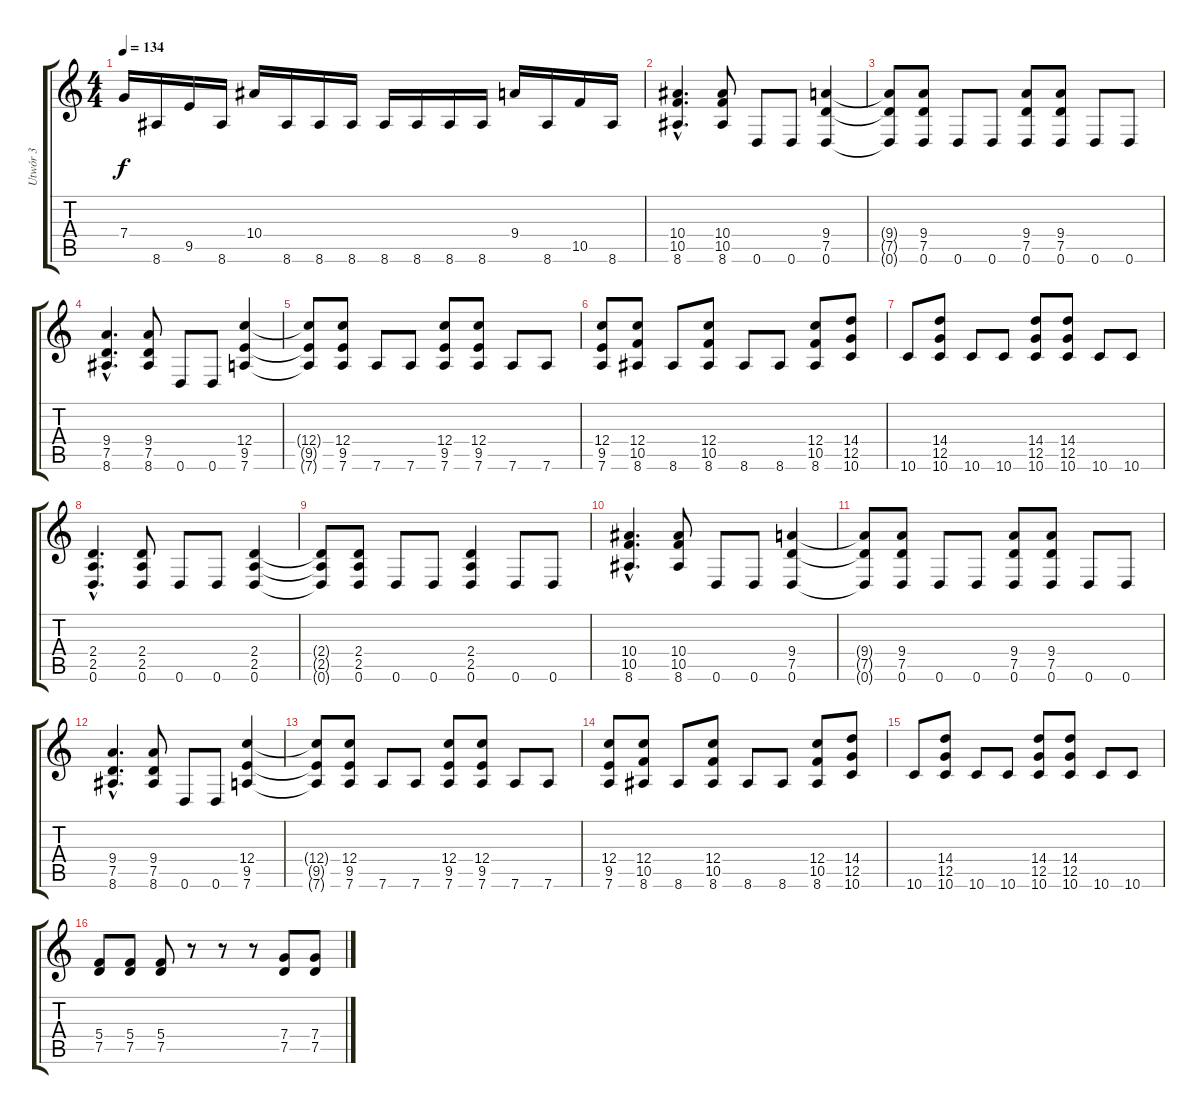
\track ("Utwór 3" "Utwór 3") {instrument distortionguitar}
\staff {score tabs}
\tuning (D4 A3 F3 C3 G2 D2) {hide}
\ts (4 4)
\tempo 134
\clef g2
\ks c
7.4.16{dy f} 8.6.16 9.5.16 8.6.16 10.4.16 8.6.16 8.6.16 8.6.16 8.6.16 8.6.16 8.6.16 8.6.16 9.4.16 8.6.16 10.5.16 8.6.16 |
(10.4{hac} 10.5{hac} 8.6{hac}).4{d} (10.4 10.5 8.6).8 0.6.8 0.6.8 (9.4 7.5 0.6).4 |
(9.4{t} 7.5{t} 0.6{t}).8 (9.4 7.5 0.6).8 0.6.8 0.6.8 (9.4 7.5 0.6).8 (9.4 7.5 0.6).8 0.6.8 0.6.8 |
(9.4{hac} 7.5{hac} 8.6{hac}).4{d} (9.4 7.5 8.6).8 0.6.8 0.6.8 (12.4 9.5 7.6).4 |
(12.4{t} 9.5{t} 7.6{t}).8 (12.4 9.5 7.6).8 7.6.8 7.6.8 (12.4 9.5 7.6).8 (12.4 9.5 7.6).8 7.6.8 7.6.8 |
(12.4 9.5 7.6).8 (12.4 10.5 8.6).8 8.6.8 (12.4 10.5 8.6).8 8.6.8 8.6.8 (12.4 10.5 8.6).8 (14.4 12.5 10.6).8 |
10.6.8 (14.4 12.5 10.6).8 10.6.8 10.6.8 (14.4 12.5 10.6).8 (14.4 12.5 10.6).8 10.6.8 10.6.8 |
(2.4{hac} 2.5{hac} 0.6{hac}).4{d} (2.4 2.5 0.6).8 0.6.8 0.6.8 (2.4 2.5 0.6).4 |
(2.4{t} 2.5{t} 0.6{t}).8 (2.4 2.5 0.6).8 0.6.8 0.6.8 (2.4 2.5 0.6).4 0.6.8 0.6.8 |
(10.4{hac} 10.5{hac} 8.6{hac}).4{d} (10.4 10.5 8.6).8 0.6.8 0.6.8 (9.4 7.5 0.6).4 |
(9.4{t} 7.5{t} 0.6{t}).8 (9.4 7.5 0.6).8 0.6.8 0.6.8 (9.4 7.5 0.6).8 (9.4 7.5 0.6).8 0.6.8 0.6.8 |
(9.4{hac} 7.5{hac} 8.6{hac}).4{d} (9.4 7.5 8.6).8 0.6.8 0.6.8 (12.4 9.5 7.6).4 |
(12.4{t} 9.5{t} 7.6{t}).8 (12.4 9.5 7.6).8 7.6.8 7.6.8 (12.4 9.5 7.6).8 (12.4 9.5 7.6).8 7.6.8 7.6.8 |
(12.4 9.5 7.6).8 (12.4 10.5 8.6).8 8.6.8 (12.4 10.5 8.6).8 8.6.8 8.6.8 (12.4 10.5 8.6).8 (14.4 12.5 10.6).8 |
10.6.8 (14.4 12.5 10.6).8 10.6.8 10.6.8 (14.4 12.5 10.6).8 (14.4 12.5 10.6).8 10.6.8 10.6.8 |
(5.4 7.5).8 (5.4 7.5).8 (5.4 7.5).8 r.8 r.8 r.8 (7.4 7.5).8 (7.4 7.5).8
